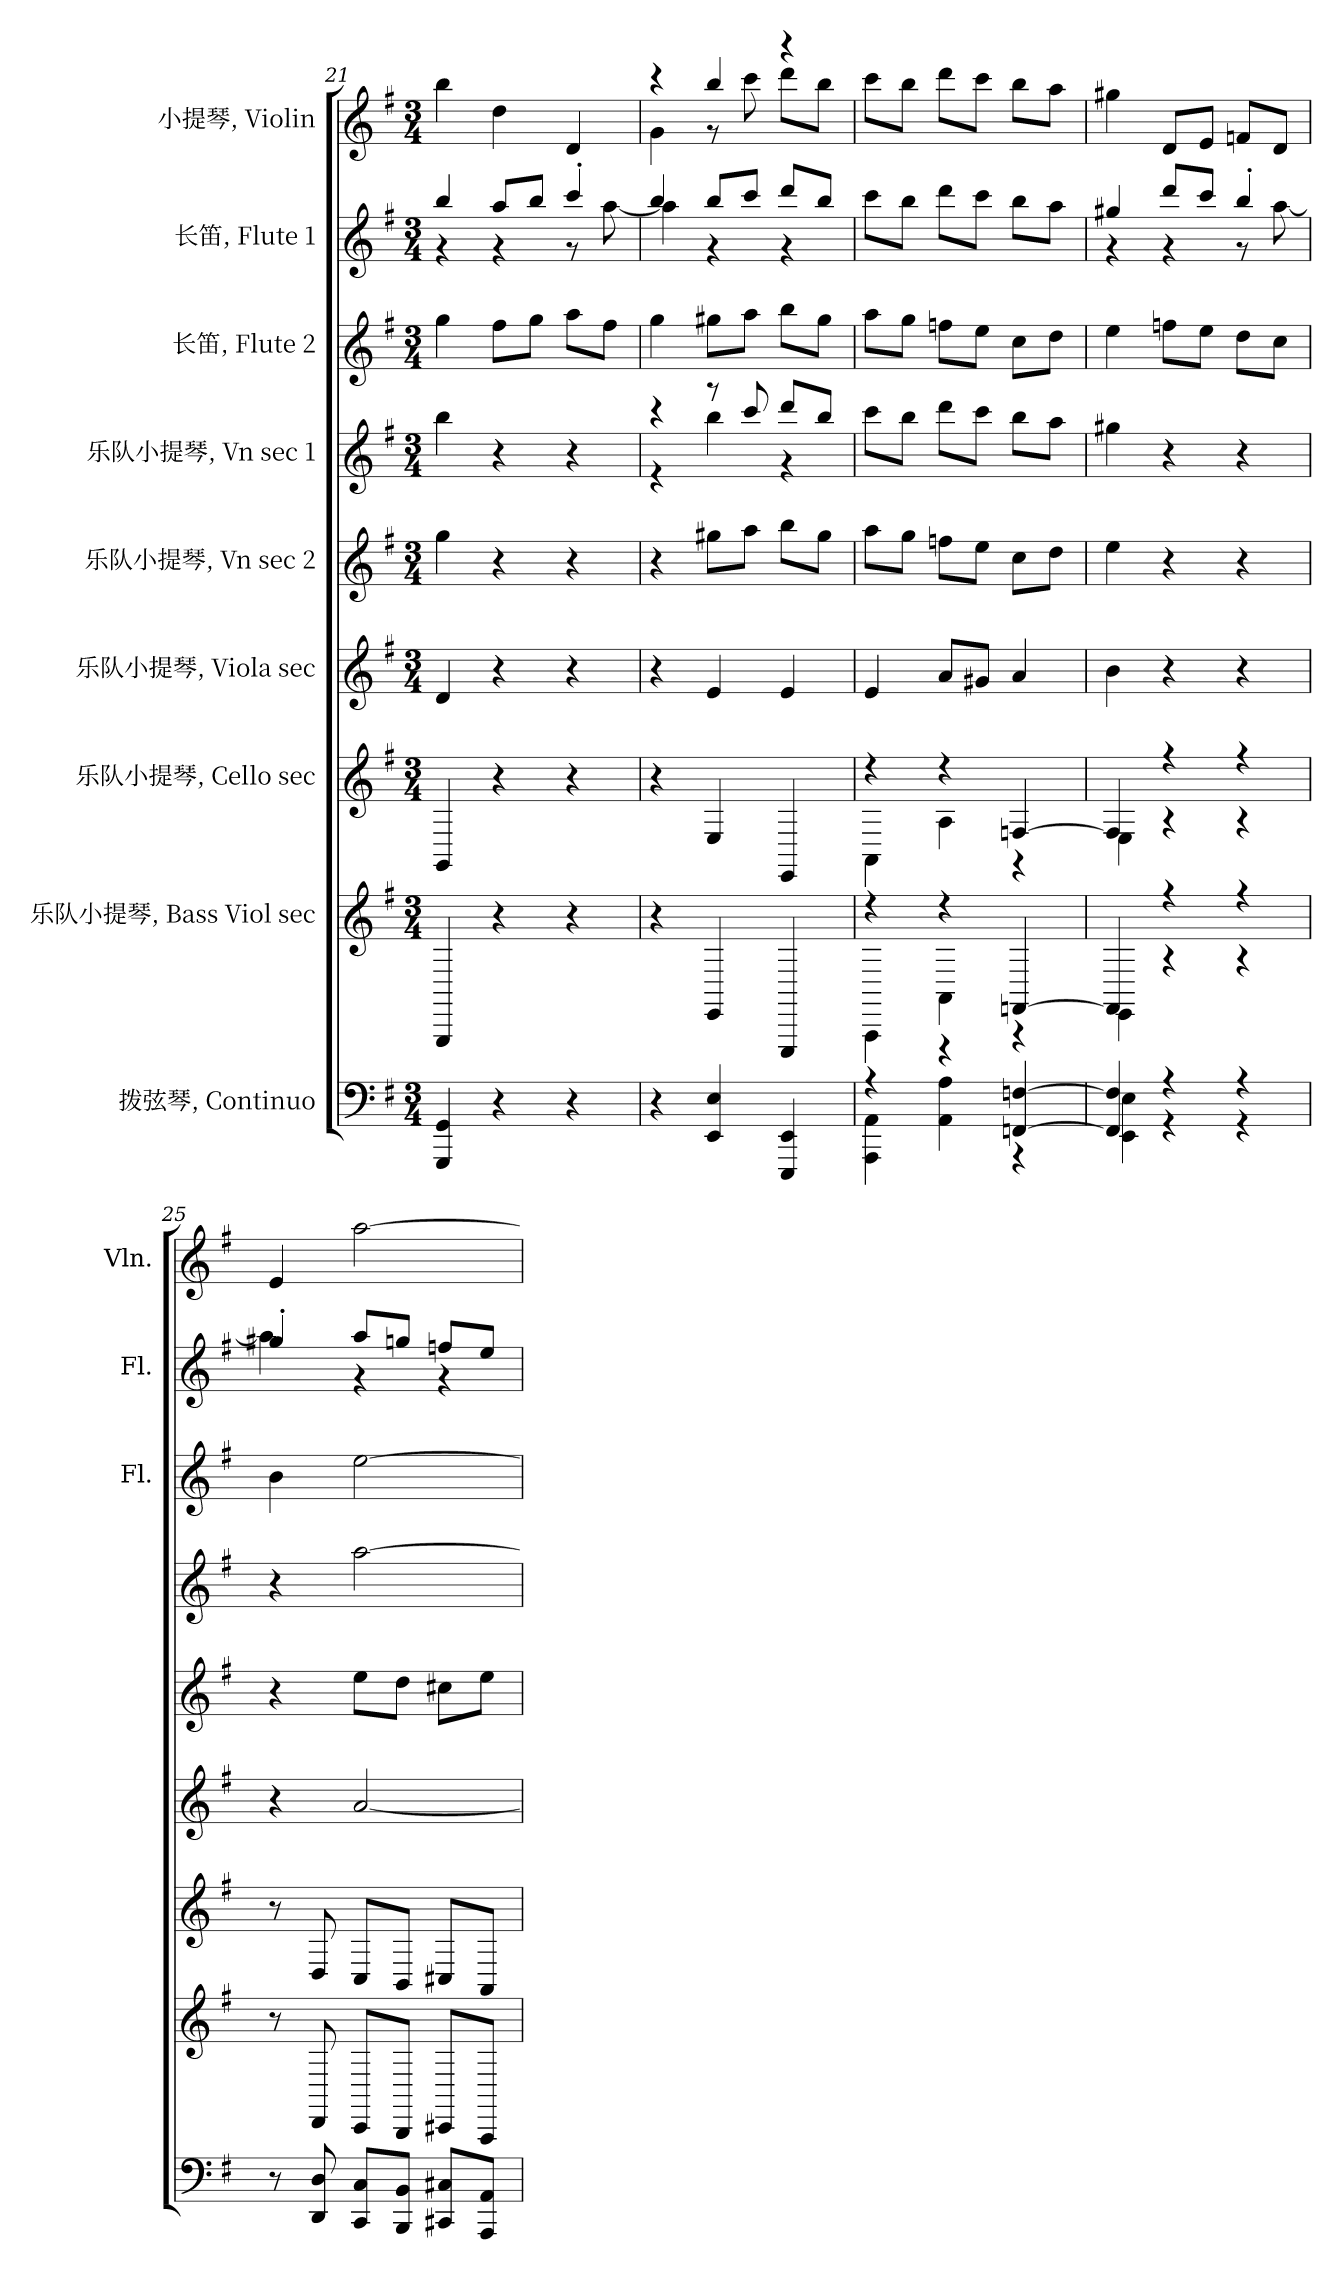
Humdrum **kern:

**kern	**kern	**kern	**kern	**kern	**kern	**kern	**kern	**kern
*part9	*part8	*part7	*part6	*part5	*part4	*part3	*part2	*part1
*staff9	*staff8	*staff7	*staff6	*staff5	*staff4	*staff3	*staff2	*staff1
*I"拨弦琴, Continuo	*I"乐队小提琴, Bass Viol sec	*I"乐队小提琴, Cello sec	*I"乐队小提琴, Viola sec	*I"乐队小提琴, Vn sec 2	*I"乐队小提琴, Vn sec 1	*I"长笛, Flute 2	*I"长笛, Flute 1	*I"小提琴, Violin
*	*	*	*	*	*	*I'Fl.	*I'Fl.	*I'Vln.
!!LO:PB:g=z
*clefF4	*clefG2	*clefG2	*clefG2	*clefG2	*clefG2	*clefG2	*clefG2	*clefG2
*k[f#]	*k[f#]	*k[f#]	*k[f#]	*k[f#]	*k[f#]	*k[f#]	*k[f#]	*k[f#]
*M3/4	*M3/4	*M3/4	*M3/4	*M3/4	*M3/4	*M3/4	*M3/4	*M3/4
=21	=21	=21	=21	=21	=21	=21	=21	=21
*	*	*	*	*	*	*	*^	*
4GGG/ 4GG/	4GGG/	4GG/	4d/	4gg\	4bb\	4gg\	4bb/	4r	4bb\
4r	4r	4r	4r	4r	4r	8ff#\L	8aa/L	4r	4dd\
.	.	.	.	.	.	8gg\J	8bb/J	.	.
4r	4r	4r	4r	4r	4r	8aa\L	4ccc'/	8r	4d/
.	.	.	.	.	.	8ff#\J	.	[8aa\	.
=22	=22	=22	=22	=22	=22	=22	=22	=22	=22
*	*	*	*	*	*^	*	*	*	*^
4r	4r	4r	4r	4r	4r	4r	4gg\	4bb/	4aa\]	4r	4g\
4EE/ 4E/	4EE/	4E/	4e/	8gg#X\L	8r	4bb\	8gg#X\L	8bb/L	4r	4bb/	8r
.	.	.	.	8aa\J	8ccc/	.	8aa\J	8ccc/J	.	.	8ccc\
4EEE/ 4EE/	4EEE/	4EE/	4e/	8bb\L	8ddd/L	4r	8bb\L	8ddd/L	4r	4r	8ddd\L
.	.	.	.	8gg#\J	8bb/J	.	8gg#\J	8bb/J	.	.	8bb\J
*	*	*	*	*	*	*	*	*v	*v	*	*
*	*	*	*	*	*v	*v	*	*	*v	*v
=23	=23	=23	=23	=23	=23	=23	=23	=23
*^	*^	*^	*	*	*	*	*	*
4r	4AAA\ 4AA\	4r	4AAA\	4r	4AA\	4e/	8aa\L	8ccc\L	8aa\L	8ccc\L	8ccc\L
.	.	.	.	.	.	.	8gg\J	8bb\J	8gg\J	8bb\J	8bb\J
4r	4AA\ 4A\	4r	4AA\	4r	4A\	8a/L	8ffn\L	8ddd\L	8ffn\L	8ddd\L	8ddd\L
.	.	.	.	.	.	8g#X/J	8ee\J	8ccc\J	8ee\J	8ccc\J	8ccc\J
[4FFn/ [4Fn/	4r	[4FFn/	4r	[4Fn/	4r	4a/	8cc\L	8bb\L	8cc\L	8bb\L	8bb\L
.	.	.	.	.	.	.	8dd\J	8aa\J	8dd\J	8aa\J	8aa\J
=24	=24	=24	=24	=24	=24	=24	=24	=24	=24	=24	=24
*	*	*	*	*	*	*	*	*	*	*^	*
4FF/] 4F/]	4EE\ 4E\	4FF/]	4EE\	4F/]	4E\	4b\	4ee\	4gg#X\	4ee\	4gg#X/	4r	4gg#X\
4r	4r	4r	4r	4r	4r	4r	4r	4r	8ffn\L	8ddd/L	4r	8d/L
.	.	.	.	.	.	.	.	.	8ee\J	8ccc/J	.	8e/J
4r	4r	4r	4r	4r	4r	4r	4r	4r	8dd\L	4bb'/	8r	8fn/L
.	.	.	.	.	.	.	.	.	8cc\J	.	[8aa\	8d/J
*v	*v	*	*	*v	*v	*	*	*	*	*	*	*
*	*v	*v	*	*	*	*	*	*	*	*
!!LO:PB:g=z
=25	=25	=25	=25	=25	=25	=25	=25	=25	=25
8r	8r	8r	4r	4r	4r	4b\	4gg#X'/	4aa\]	4e/
8DD/ 8D/	8DD/	8D/	.	.	.	.	.	.	.
8CC/ 8C/L	8CC/L	8C/L	[2a/	8ee\L	[2aa\	[2ee\	8aa/L	4r	[2aa\
8BBB/ 8BB/J	8BBB/J	8BB/J	.	8dd\J	.	.	8ggn/J	.	.
8CC#X/ 8C#X/L	8CC#X/L	8C#X/L	.	8cc#X\L	.	.	8ffn/L	4r	.
8AAA/ 8AA/J	8AAA/J	8AA/J	.	8ee\J	.	.	8ee/J	.	.
*	*	*	*	*	*	*	*v	*v	*
=	=	=	=	=	=	=	=	=
*-	*-	*-	*-	*-	*-	*-	*-	*-
